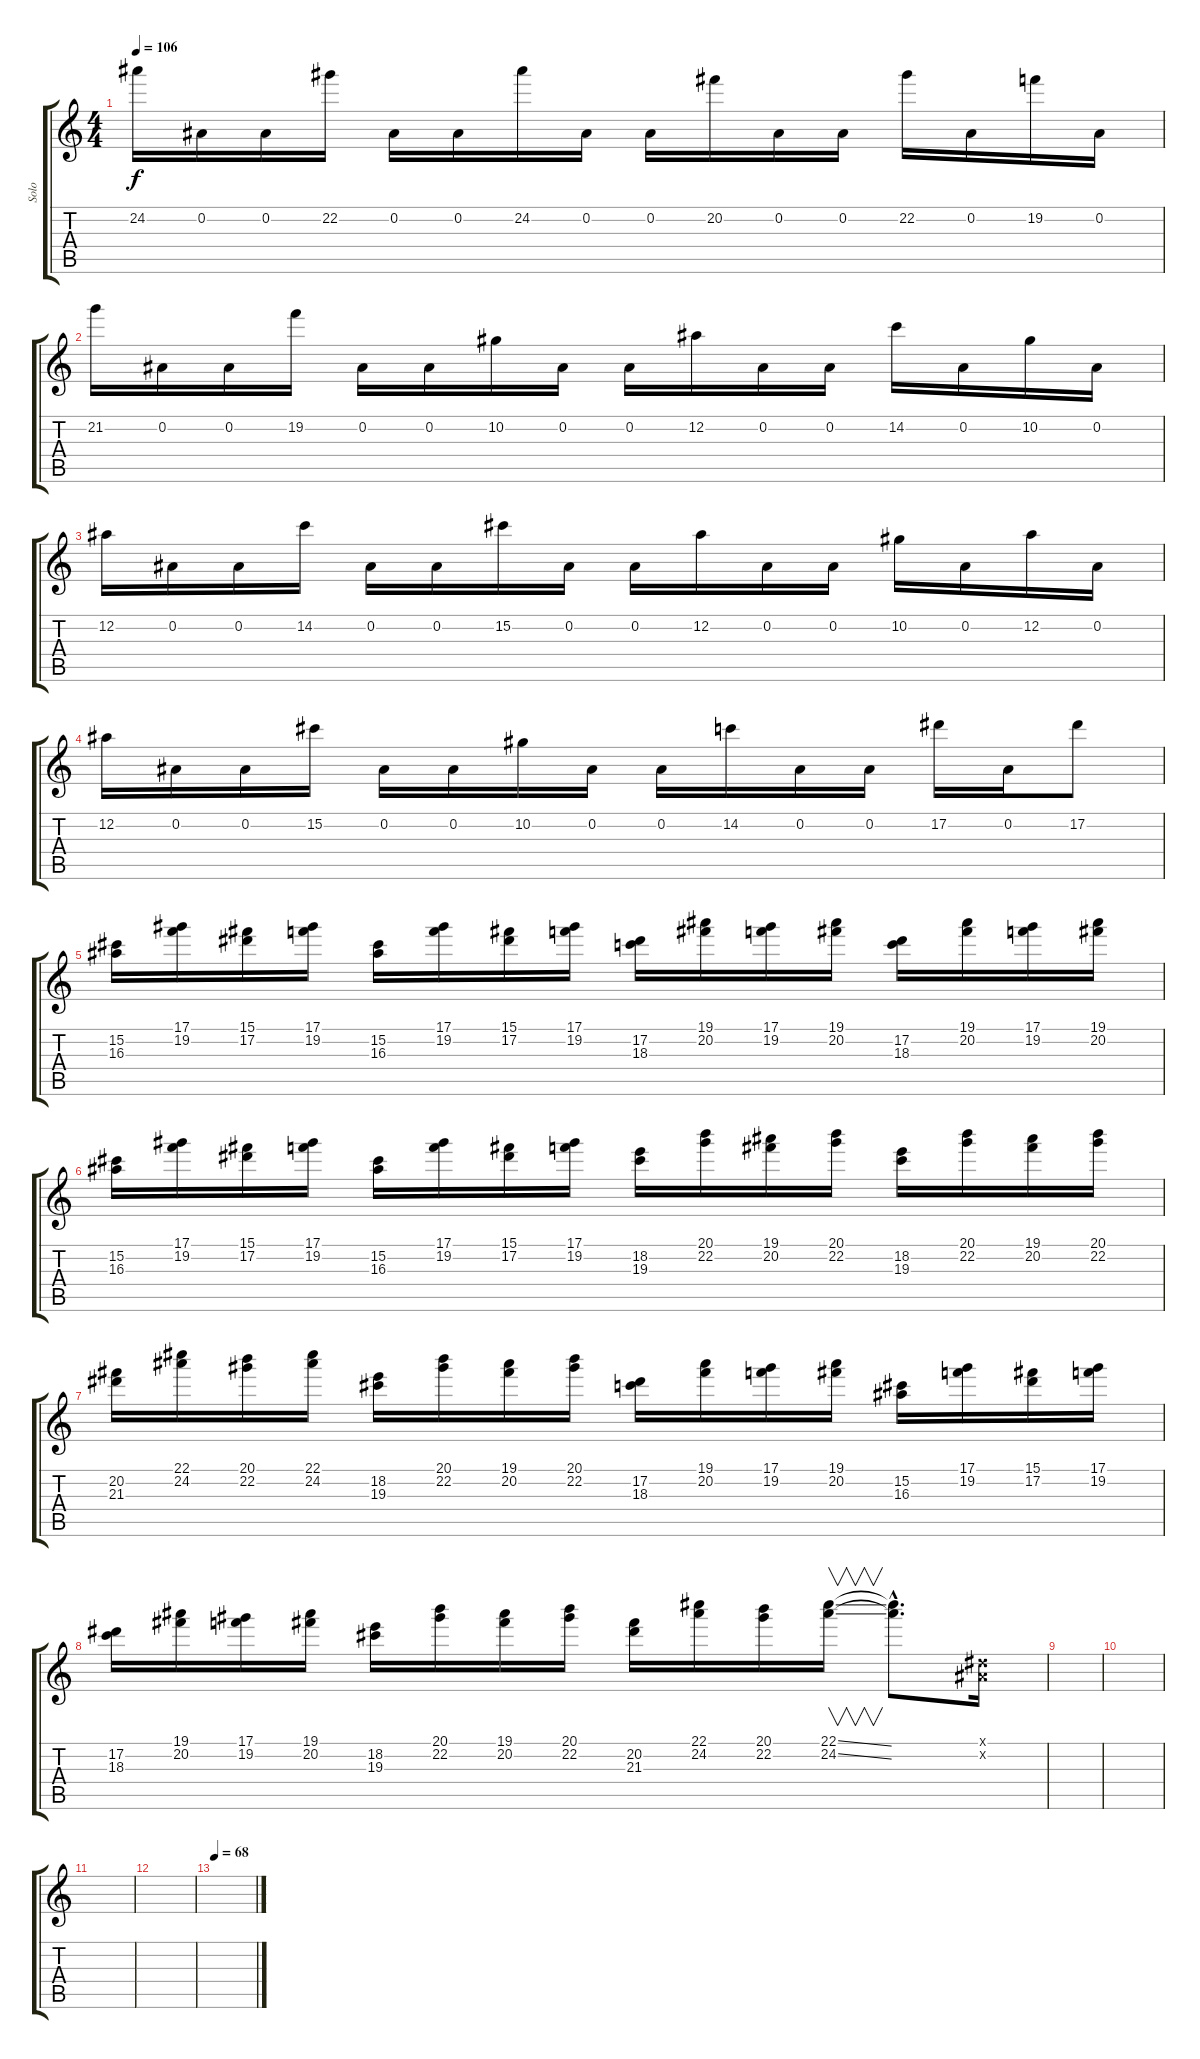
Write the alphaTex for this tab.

\track ("Solo" "Solo") {instrument distortionguitar}
\staff {score tabs}
\tuning (Eb4 Bb3 Gb3 Db3 Ab2 Eb2) {hide}
\ts (4 4)
\tempo 106
\clef g2
\ks c
24.2.16{dy f} 0.2.16 0.2.16 22.2.16 0.2.16 0.2.16 24.2.16 0.2.16 0.2.16 20.2.16 0.2.16 0.2.16 22.2.16 0.2.16 19.2.16 0.2.16 |
21.2.16 0.2.16 0.2.16 19.2.16 0.2.16 0.2.16 10.2.16 0.2.16 0.2.16 12.2.16 0.2.16 0.2.16 14.2.16 0.2.16 10.2.16 0.2.16 |
12.2.16 0.2.16 0.2.16 14.2.16 0.2.16 0.2.16 15.2.16 0.2.16 0.2.16 12.2.16 0.2.16 0.2.16 10.2.16 0.2.16 12.2.16 0.2.16 |
12.2.16 0.2.16 0.2.16 15.2.16 0.2.16 0.2.16 10.2.16 0.2.16 0.2.16 14.2.16 0.2.16 0.2.16 17.2.16 0.2.16 17.2.8 |
(15.2 16.3).16 (17.1 19.2).16 (15.1 17.2).16 (17.1 19.2).16 (15.2 16.3).16 (17.1 19.2).16 (15.1 17.2).16 (17.1 19.2).16 (17.2 18.3).16 (19.1 20.2).16 (17.1 19.2).16 (19.1 20.2).16 (17.2 18.3).16 (19.1 20.2).16 (17.1 19.2).16 (19.1 20.2).16 |
(15.2 16.3).16 (17.1 19.2).16 (15.1 17.2).16 (17.1 19.2).16 (15.2 16.3).16 (17.1 19.2).16 (15.1 17.2).16 (17.1 19.2).16 (18.2 19.3).16 (20.1 22.2).16 (19.1 20.2).16 (20.1 22.2).16 (18.2 19.3).16 (20.1 22.2).16 (19.1 20.2).16 (20.1 22.2).16 |
(20.2 21.3).16 (22.1 24.2).16 (20.1 22.2).16 (22.1 24.2).16 (18.2 19.3).16 (20.1 22.2).16 (19.1 20.2).16 (20.1 22.2).16 (17.2 18.3).16 (19.1 20.2).16 (17.1 19.2).16 (19.1 20.2).16 (15.2 16.3).16 (17.1 19.2).16 (15.1 17.2).16 (17.1 19.2).16 |
(17.2 18.3).16 (19.1 20.2).16 (17.1 19.2).16 (19.1 20.2).16 (18.2 19.3).16 (20.1 22.2).16 (19.1 20.2).16 (20.1 22.2).16 (20.2 21.3).16 (22.1 24.2).16 (20.1 22.2).16 (22.1{ss} 24.2{ss}).16{v} (22.1{hac t} 24.2{hac t}).8{d} (0.1{x} 0.2{x}).16 |
|
|
|
|
\tempo 68
